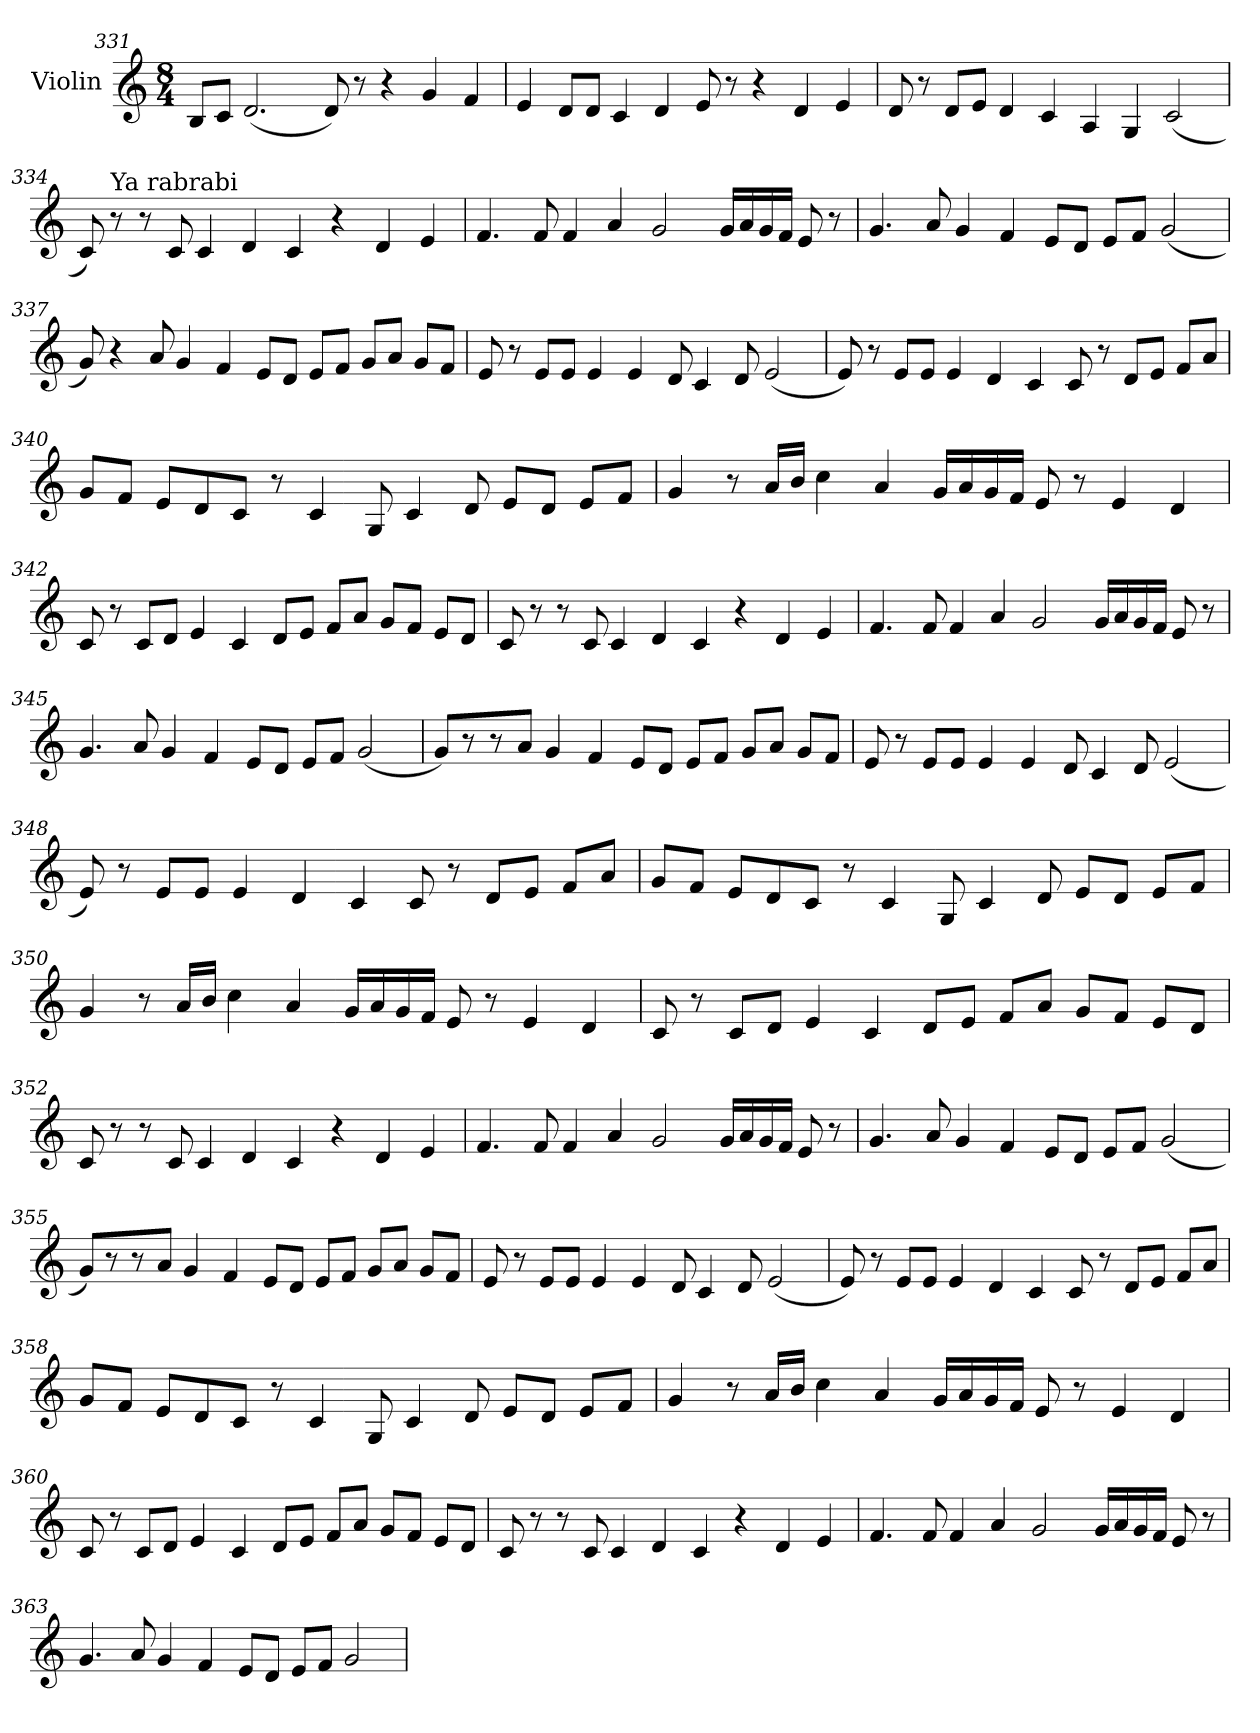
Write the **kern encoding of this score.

**kern
*part1
*staff1
*I"Violin
!!LO:PB:g=z
*clefG2
*k[]
*C:
*M8/4
=331
8B/L
8c/J
(2.d/
8d/)
8r
4r
4g/
4f/
!!LO:PB:g=z
=332
4e/
8d/L
8d/J
4c/
4d/
8e/
8r
4r
4d/
4e/
!!LO:PB:g=z
=333
8d/
8r
8d/L
8e/J
4d/
4c/
4A/
4G/
(2c/
=334
8c/)
!LO:TX:a:t=Ya rabrabi
8r
8r
8c/
4c/
4d/
4c/
4r
4d/
4e/
!!LO:PB:g=z
=335
4.f/
8f/
4f/
4a/
2g/
16g/LL
16a/
16g/
16f/JJ
8e/
8r
!!LO:PB:g=z
=336
4.g/
8a/
4g/
4f/
8e/L
8d/J
8e/L
8f/J
(2g/
!!LO:PB:g=z
=337
8g/)
4r
8a/
4g/
4f/
8e/L
8d/J
8e/L
8f/J
8g/L
8a/J
8g/L
8f/J
!!LO:PB:g=z
=338
8e/
8r
8e/L
8e/J
4e/
4e/
8d/
4c/
8d/
(2e/
!!LO:PB:g=z
=339
8e/)
8r
8e/L
8e/J
4e/
4d/
4c/
8c/
8r
8d/L
8e/J
8f/L
8a/J
!!LO:PB:g=z
=340
8g/L
8f/J
8e/L
8d/
8c/J
8r
4c/
8G/
4c/
8d/
8e/L
8d/J
8e/L
8f/J
!!LO:PB:g=z
=341
4g/
8r
16a/LL
16b/JJ
4cc\
4a/
16g/LL
16a/
16g/
16f/JJ
8e/
8r
4e/
4d/
!!LO:PB:g=z
=342
8c/
8r
8c/L
8d/J
4e/
4c/
8d/L
8e/J
8f/L
8a/J
8g/L
8f/J
8e/L
8d/J
!!LO:PB:g=z
=343
8c/
8r
8r
8c/
4c/
4d/
4c/
4r
4d/
4e/
!!LO:PB:g=z
=344
4.f/
8f/
4f/
4a/
2g/
16g/LL
16a/
16g/
16f/JJ
8e/
8r
!!LO:PB:g=z
=345
4.g/
8a/
4g/
4f/
8e/L
8d/J
8e/L
8f/J
(2g/
!!LO:PB:g=z
=346
8g/L)
8r
8r
8a/J
4g/
4f/
8e/L
8d/J
8e/L
8f/J
8g/L
8a/J
8g/L
8f/J
!!LO:PB:g=z
=347
8e/
8r
8e/L
8e/J
4e/
4e/
8d/
4c/
8d/
(2e/
!!LO:PB:g=z
=348
8e/)
8r
8e/L
8e/J
4e/
4d/
4c/
8c/
8r
8d/L
8e/J
8f/L
8a/J
!!LO:PB:g=z
=349
8g/L
8f/J
8e/L
8d/
8c/J
8r
4c/
8G/
4c/
8d/
8e/L
8d/J
8e/L
8f/J
=350
4g/
8r
16a/LL
16b/JJ
4cc\
4a/
16g/LL
16a/
16g/
16f/JJ
8e/
8r
4e/
4d/
!!LO:PB:g=z
=351
8c/
8r
8c/L
8d/J
4e/
4c/
8d/L
8e/J
8f/L
8a/J
8g/L
8f/J
8e/L
8d/J
!!LO:PB:g=z
=352
8c/
8r
8r
8c/
4c/
4d/
4c/
4r
4d/
4e/
!!LO:PB:g=z
=353
4.f/
8f/
4f/
4a/
2g/
16g/LL
16a/
16g/
16f/JJ
8e/
8r
!!LO:PB:g=z
=354
4.g/
8a/
4g/
4f/
8e/L
8d/J
8e/L
8f/J
(2g/
!!LO:PB:g=z
=355
8g/L)
8r
8r
8a/J
4g/
4f/
8e/L
8d/J
8e/L
8f/J
8g/L
8a/J
8g/L
8f/J
!!LO:PB:g=z
=356
8e/
8r
8e/L
8e/J
4e/
4e/
8d/
4c/
8d/
(2e/
!!LO:PB:g=z
=357
8e/)
8r
8e/L
8e/J
4e/
4d/
4c/
8c/
8r
8d/L
8e/J
8f/L
8a/J
!!LO:PB:g=z
=358
8g/L
8f/J
8e/L
8d/
8c/J
8r
4c/
8G/
4c/
8d/
8e/L
8d/J
8e/L
8f/J
!!LO:PB:g=z
=359
4g/
8r
16a/LL
16b/JJ
4cc\
4a/
16g/LL
16a/
16g/
16f/JJ
8e/
8r
4e/
4d/
!!LO:PB:g=z
=360
8c/
8r
8c/L
8d/J
4e/
4c/
8d/L
8e/J
8f/L
8a/J
8g/L
8f/J
8e/L
8d/J
!!LO:PB:g=z
=361
8c/
8r
8r
8c/
4c/
4d/
4c/
4r
4d/
4e/
!!LO:PB:g=z
=362
4.f/
8f/
4f/
4a/
2g/
16g/LL
16a/
16g/
16f/JJ
8e/
8r
!!LO:PB:g=z
=363
4.g/
8a/
4g/
4f/
8e/L
8d/J
8e/L
8f/J
2g/
=
*-
